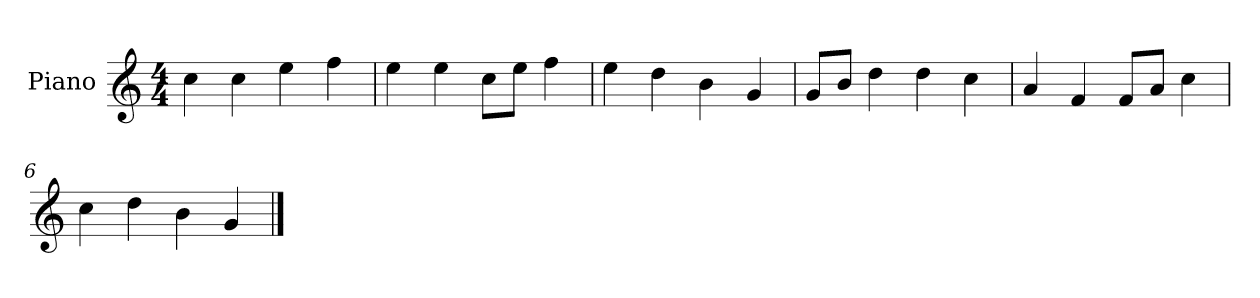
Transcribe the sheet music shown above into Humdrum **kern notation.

**kern
*part1
*staff1
*I"Piano
*I'P-no
*clefG2
*k[]
*M4/4
*MM90
=1
4cc\
4cc\
4ee\
4ff\
=2
4ee\
4ee\
8cc\L
8ee\J
4ff\
=3
4ee\
4dd\
4b\
4g/
=4
8g/L
8b/J
4dd\
4dd\
4cc\
=5
4a/
4f/
8f/L
8a/J
4cc\
=6
4cc\
4dd\
4b\
4g/
==
*-
